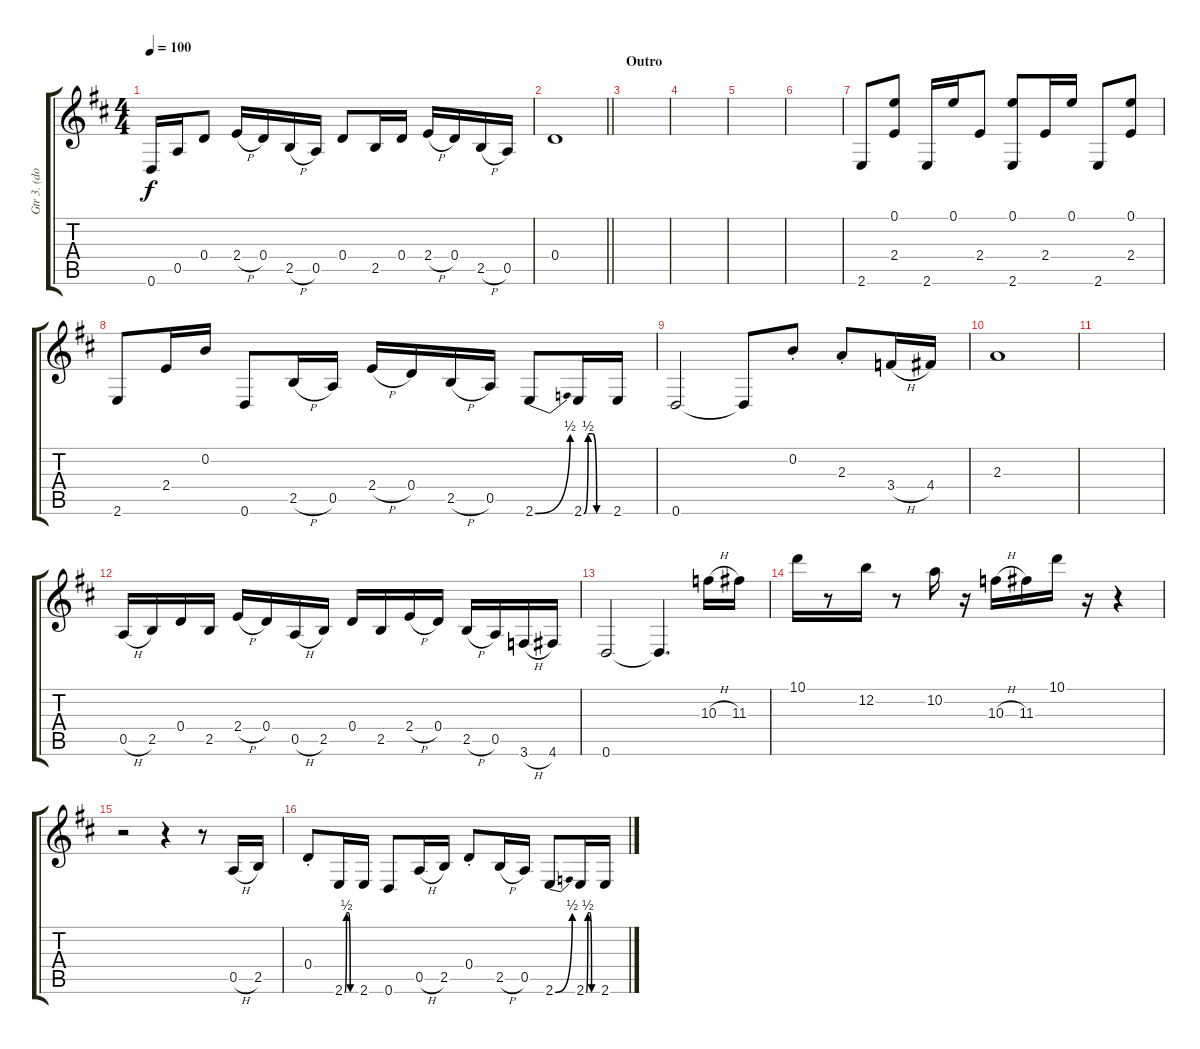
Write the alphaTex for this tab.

\track ("Gtr 3. (dobro)" "Gtr 3. (do") {instrument acousticguitarnylon}
\staff {score tabs}
\tuning (E4 B3 G3 D3 A2 D2) {hide}
\ts (4 4)
\tempo 100
\clef g2
\ks d
0.6.16{dy f} 0.5.16 0.4.8 2.4{h}.16 0.4.16 2.5{h}.16 0.5.16 0.4.8 2.5.16 0.4.16 2.4{h}.16 0.4.16 2.5{h}.16 0.5.16 |
\barLineRight lightlight
0.4.1 |
\section ("" "Outro")
|
|
|
|
2.6.8 (0.1 2.4).8 2.6.16 0.1.16 2.4.8 (0.1 2.6).8 2.4.16 0.1.16 2.6.8 (0.1 2.4).8 |
2.6.8 2.4.16 0.2.16 0.6.8 2.5{h}.16 0.5.16 2.4{h}.16 0.4.16 2.5{h}.16 0.5.16 2.6{be (bend 0 0 60 2)}.8 2.6{be (custom 0 0 10 2 20 2 30 0 60 0)}.16 2.6.16 |
0.6.2 0.6{t}.8 0.2{st}.8 2.3{st}.8 3.4{h}.16 4.4.16 |
2.3.1 |
|
0.5{h}.16 2.5.16 0.4.16 2.5.16 2.4{h}.16 0.4.16 0.5{h}.16 2.5.16 0.4.16 2.5.16 2.4{h}.16 0.4.16 2.5{h}.16 0.5.16 3.6{h}.16 4.6.16 |
0.6.2 0.6{t}.4{d} 10.3{h}.16 11.3.16 |
10.1.16 r.8 12.2.16 r.8 10.2.16 r.16 10.3{h}.16 11.3.16 10.1.16 r.16 r.4 |
r.2 r.4 r.8 0.5{h}.16 2.5.16 |
0.4{st}.8 2.6{be (custom 0 0 10 2 20 2 30 0 60 0)}.16 2.6.16 0.6.8 0.5{h}.16 2.5.16 0.4{st}.8 2.5{h}.16 0.5.16 2.6{be (bend 0 0 60 2)}.8 2.6{be (custom 0 0 10 2 20 2 30 0 60 0)}.16 2.6.16
